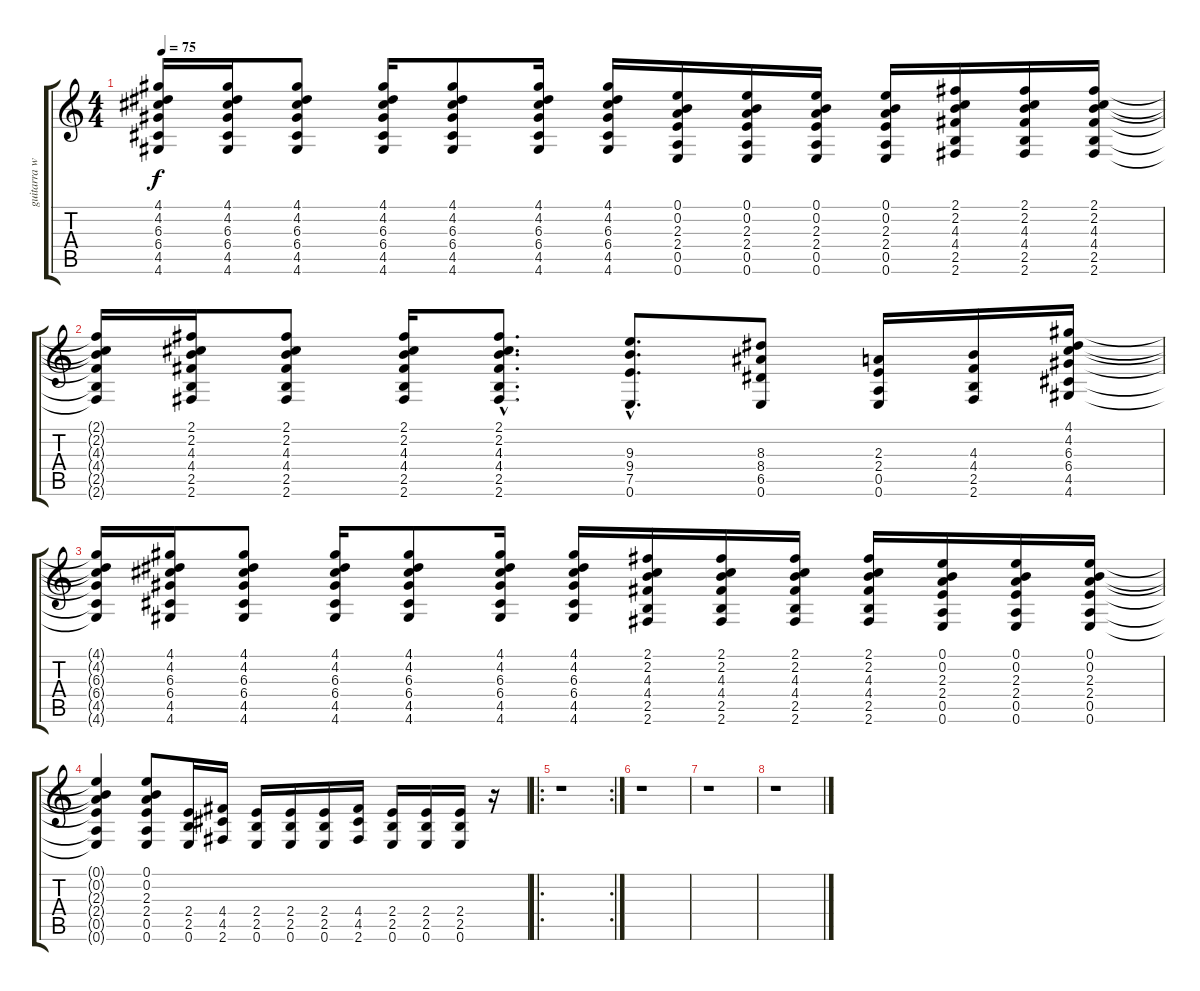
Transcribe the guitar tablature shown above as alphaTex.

\track ("guitarra w/dist" "guitarra w") {instrument distortionguitar}
\staff {score tabs}
\tuning (E4 B3 G3 D3 A2 E2) {hide}
\ts (4 4)
\tempo 75
\clef g2
\ks c
(4.1{t} 4.2{t} 6.3{t} 6.4{t} 4.5{t} 4.6{t}).16{dy f} (4.1 4.2 6.3 6.4 4.5 4.6).16 (4.1 4.2 6.3 6.4 4.5 4.6).8 (4.1 4.2 6.3 6.4 4.5 4.6).16 (4.1 4.2 6.3 6.4 4.5 4.6).8 (4.1 4.2 6.3 6.4 4.5 4.6).16 (4.1 4.2 6.3 6.4 4.5 4.6).16 (0.1 0.2 2.3 2.4 0.5 0.6).16 (0.1 0.2 2.3 2.4 0.5 0.6).16 (0.1 0.2 2.3 2.4 0.5 0.6).16 (0.1 0.2 2.3 2.4 0.5 0.6).16 (2.1 2.2 4.3 4.4 2.5 2.6).16 (2.1 2.2 4.3 4.4 2.5 2.6).16 (2.1 2.2 4.3 4.4 2.5 2.6).16 |
(2.1{t} 2.2{t} 4.3{t} 4.4{t} 2.5{t} 2.6{t}).16 (2.1 2.2 4.3 4.4 2.5 2.6).16 (2.1 2.2 4.3 4.4 2.5 2.6).8 (2.1 2.2 4.3 4.4 2.5 2.6).16 (2.1{hac} 2.2{hac} 4.3{hac} 4.4{hac} 2.5{hac} 2.6{hac}).8{d} (9.3{hac} 9.4{hac} 7.5{hac} 0.6{hac}).8{d} (8.3 8.4 6.5 0.6).8 (2.3 2.4 0.5 0.6).16 (4.3 4.4 2.5 2.6).16 (4.1 4.2 6.3 6.4 4.5 4.6).16 |
(4.1{t} 4.2{t} 6.3{t} 6.4{t} 4.5{t} 4.6{t}).16 (4.1 4.2 6.3 6.4 4.5 4.6).16 (4.1 4.2 6.3 6.4 4.5 4.6).8 (4.1 4.2 6.3 6.4 4.5 4.6).16 (4.1 4.2 6.3 6.4 4.5 4.6).8 (4.1 4.2 6.3 6.4 4.5 4.6).16 (4.1 4.2 6.3 6.4 4.5 4.6).16 (2.1 2.2 4.3 4.4 2.5 2.6).16 (2.1 2.2 4.3 4.4 2.5 2.6).16 (2.1 2.2 4.3 4.4 2.5 2.6).16 (2.1 2.2 4.3 4.4 2.5 2.6).16 (0.1 0.2 2.3 2.4 0.5 0.6).16 (0.1 0.2 2.3 2.4 0.5 0.6).16 (0.1 0.2 2.3 2.4 0.5 0.6).16 |
(0.1{t} 0.2{t} 2.3{t} 2.4{t} 0.5{t} 0.6{t}).4 (0.1 0.2 2.3 2.4 0.5 0.6).8 (2.4 2.5 0.6).16 (4.4 4.5 2.6).16 (2.4 2.5 0.6).16 (2.4 2.5 0.6).16 (2.4 2.5 0.6).16 (4.4 4.5 2.6).16 (2.4 2.5 0.6).16 (2.4 2.5 0.6).16 (2.4 2.5 0.6).16 r.16 |
\ro
\rc 2
r.1 |
r.1 |
r.1 |
r.1
